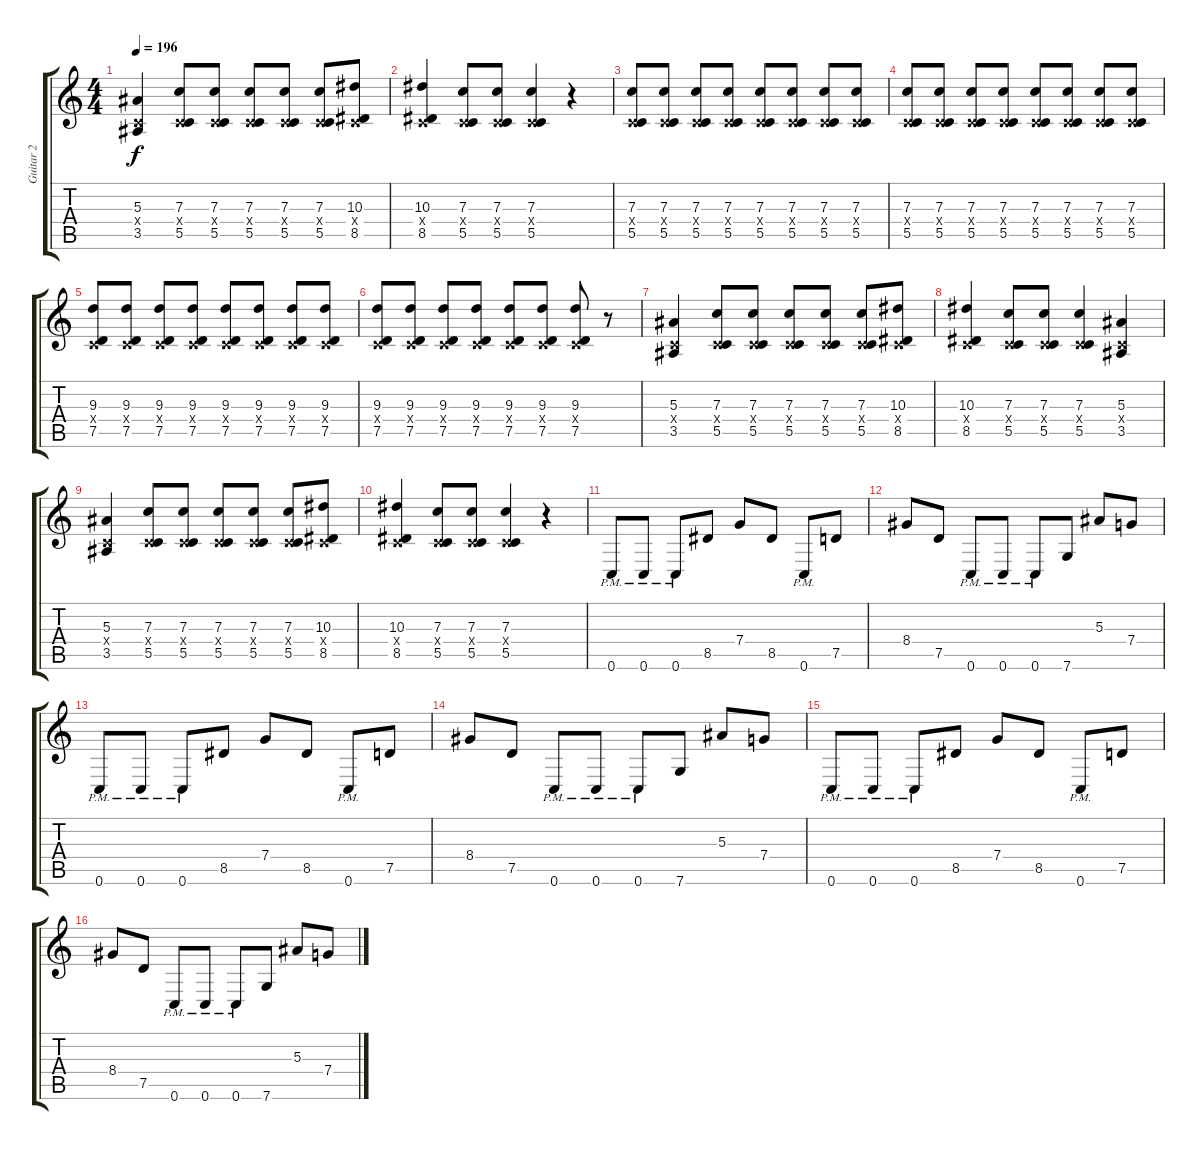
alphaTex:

\track ("Guitar 2" "Guitar 2") {instrument overdrivenguitar}
\staff {score tabs}
\tuning (D4 A3 F3 C3 G2 C2) {hide}
\ts (4 4)
\tempo 196
\clef g2
\ks c
(5.3 0.4{x} 3.5).4{dy f} (7.3 0.4{x} 5.5).8 (7.3 0.4{x} 5.5).8 (7.3 0.4{x} 5.5).8 (7.3 0.4{x} 5.5).8 (7.3 0.4{x} 5.5).8 (10.3 0.4{x} 8.5).8 |
(10.3 0.4{x} 8.5).4 (7.3 0.4{x} 5.5).8 (7.3 0.4{x} 5.5).8 (7.3 0.4{x} 5.5).4 r.4 |
(7.3 0.4{x} 5.5).8 (7.3 0.4{x} 5.5).8 (7.3 0.4{x} 5.5).8 (7.3 0.4{x} 5.5).8 (7.3 0.4{x} 5.5).8 (7.3 0.4{x} 5.5).8 (7.3 0.4{x} 5.5).8 (7.3 0.4{x} 5.5).8 |
(7.3 0.4{x} 5.5).8 (7.3 0.4{x} 5.5).8 (7.3 0.4{x} 5.5).8 (7.3 0.4{x} 5.5).8 (7.3 0.4{x} 5.5).8 (7.3 0.4{x} 5.5).8 (7.3 0.4{x} 5.5).8 (7.3 0.4{x} 5.5).8 |
(9.3 0.4{x} 7.5).8 (9.3 0.4{x} 7.5).8 (9.3 0.4{x} 7.5).8 (9.3 0.4{x} 7.5).8 (9.3 0.4{x} 7.5).8 (9.3 0.4{x} 7.5).8 (9.3 0.4{x} 7.5).8 (9.3 0.4{x} 7.5).8 |
(9.3 0.4{x} 7.5).8 (9.3 0.4{x} 7.5).8 (9.3 0.4{x} 7.5).8 (9.3 0.4{x} 7.5).8 (9.3 0.4{x} 7.5).8 (9.3 0.4{x} 7.5).8 (9.3 0.4{x} 7.5).8 r.8 |
(5.3 0.4{x} 3.5).4 (7.3 0.4{x} 5.5).8 (7.3 0.4{x} 5.5).8 (7.3 0.4{x} 5.5).8 (7.3 0.4{x} 5.5).8 (7.3 0.4{x} 5.5).8 (10.3 0.4{x} 8.5).8 |
(10.3 0.4{x} 8.5).4 (7.3 0.4{x} 5.5).8 (7.3 0.4{x} 5.5).8 (7.3 0.4{x} 5.5).4 (5.3 0.4{x} 3.5).4 |
(5.3 0.4{x} 3.5).4 (7.3 0.4{x} 5.5).8 (7.3 0.4{x} 5.5).8 (7.3 0.4{x} 5.5).8 (7.3 0.4{x} 5.5).8 (7.3 0.4{x} 5.5).8 (10.3 0.4{x} 8.5).8 |
(10.3 0.4{x} 8.5).4 (7.3 0.4{x} 5.5).8 (7.3 0.4{x} 5.5).8 (7.3 0.4{x} 5.5).4 r.4 |
0.6{pm}.8 0.6{pm}.8 0.6{pm}.8 8.5.8 7.4.8 8.5.8 0.6{pm}.8 7.5.8 |
8.4.8 7.5.8 0.6{pm}.8 0.6{pm}.8 0.6{pm}.8 7.6.8 5.3.8 7.4.8 |
0.6{pm}.8 0.6{pm}.8 0.6{pm}.8 8.5.8 7.4.8 8.5.8 0.6{pm}.8 7.5.8 |
8.4.8 7.5.8 0.6{pm}.8 0.6{pm}.8 0.6{pm}.8 7.6.8 5.3.8 7.4.8 |
0.6{pm}.8 0.6{pm}.8 0.6{pm}.8 8.5.8 7.4.8 8.5.8 0.6{pm}.8 7.5.8 |
8.4.8 7.5.8 0.6{pm}.8 0.6{pm}.8 0.6{pm}.8 7.6.8 5.3.8 7.4.8
